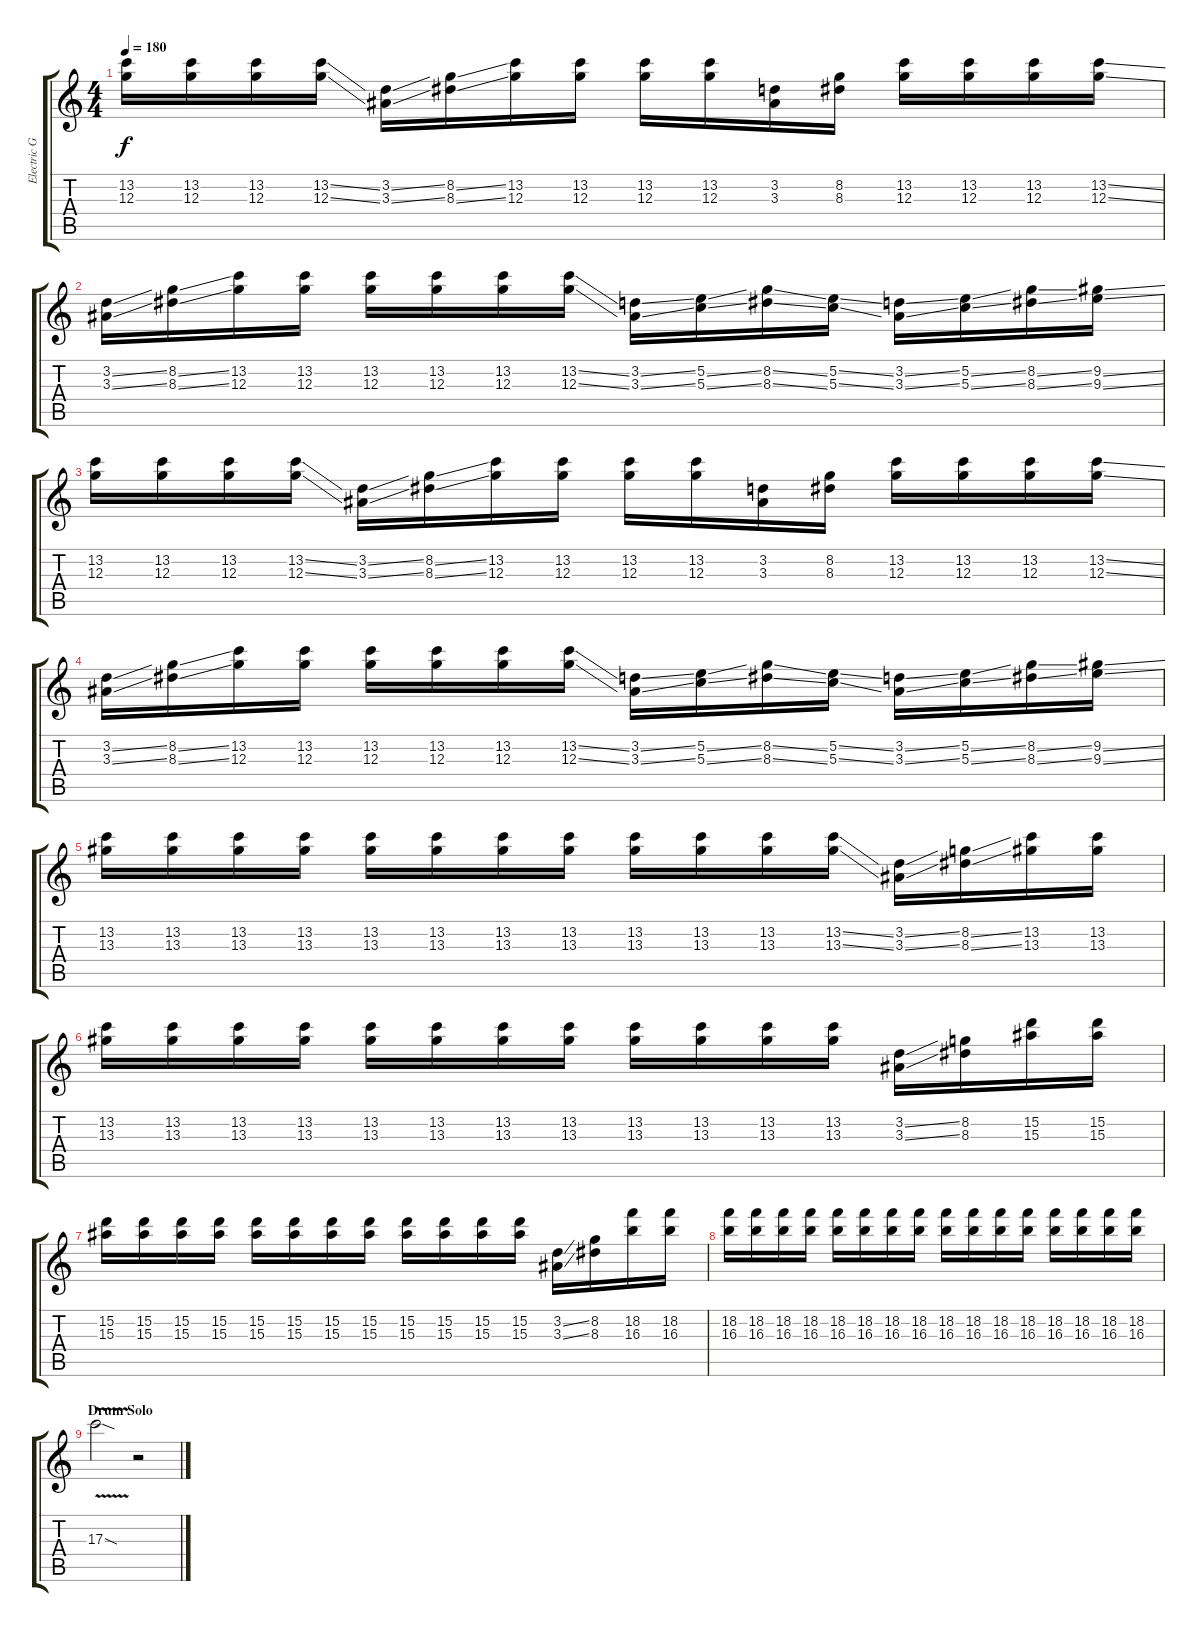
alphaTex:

\track ("Electric Guitar (Mustaine)" "Electric G") {instrument distortionguitar}
\staff {score tabs}
\tuning (E4 B3 G3 D3 A2 E2) {hide}
\ts (4 4)
\tempo 180
\clef g2
\ks c
(13.2 12.3).16{dy f} (13.2 12.3).16 (13.2 12.3).16 (13.2{ss} 12.3{ss}).16 (3.2{ss} 3.3{ss}).16 (8.2{ss} 8.3{ss}).16 (13.2 12.3).16 (13.2 12.3).16 (13.2 12.3).16 (13.2 12.3).16 (3.2 3.3).16 (8.2 8.3).16 (13.2 12.3).16 (13.2 12.3).16 (13.2 12.3).16 (13.2{ss} 12.3{ss}).16 |
(3.2{ss} 3.3{ss}).16 (8.2{ss} 8.3{ss}).16 (13.2 12.3).16 (13.2 12.3).16 (13.2 12.3).16 (13.2 12.3).16 (13.2 12.3).16 (13.2{ss} 12.3{ss}).16 (3.2{ss} 3.3{ss}).16 (5.2{ss} 5.3{ss}).16 (8.2{ss} 8.3{ss}).16 (5.2{ss} 5.3{ss}).16 (3.2{ss} 3.3{ss}).16 (5.2{ss} 5.3{ss}).16 (8.2{ss} 8.3{ss}).16 (9.2{ss} 9.3{ss}).16 |
(13.2 12.3).16 (13.2 12.3).16 (13.2 12.3).16 (13.2{ss} 12.3{ss}).16 (3.2{ss} 3.3{ss}).16 (8.2{ss} 8.3{ss}).16 (13.2 12.3).16 (13.2 12.3).16 (13.2 12.3).16 (13.2 12.3).16 (3.2 3.3).16 (8.2 8.3).16 (13.2 12.3).16 (13.2 12.3).16 (13.2 12.3).16 (13.2{ss} 12.3{ss}).16 |
(3.2{ss} 3.3{ss}).16 (8.2{ss} 8.3{ss}).16 (13.2 12.3).16 (13.2 12.3).16 (13.2 12.3).16 (13.2 12.3).16 (13.2 12.3).16 (13.2{ss} 12.3{ss}).16 (3.2{ss} 3.3{ss}).16 (5.2{ss} 5.3{ss}).16 (8.2{ss} 8.3{ss}).16 (5.2{ss} 5.3{ss}).16 (3.2{ss} 3.3{ss}).16 (5.2{ss} 5.3{ss}).16 (8.2{ss} 8.3{ss}).16 (9.2{ss} 9.3{ss}).16 |
(13.2 13.3).16 (13.2 13.3).16 (13.2 13.3).16 (13.2 13.3).16 (13.2 13.3).16 (13.2 13.3).16 (13.2 13.3).16 (13.2 13.3).16 (13.2 13.3).16 (13.2 13.3).16 (13.2 13.3).16 (13.2{ss} 13.3{ss}).16 (3.2{ss} 3.3{ss}).16 (8.2{ss} 8.3{ss}).16 (13.2 13.3).16 (13.2 13.3).16 |
(13.2 13.3).16 (13.2 13.3).16 (13.2 13.3).16 (13.2 13.3).16 (13.2 13.3).16 (13.2 13.3).16 (13.2 13.3).16 (13.2 13.3).16 (13.2 13.3).16 (13.2 13.3).16 (13.2 13.3).16 (13.2 13.3).16 (3.2{ss} 3.3{ss}).16 (8.2 8.3).16 (15.2 15.3).16 (15.2 15.3).16 |
(15.2 15.3).16 (15.2 15.3).16 (15.2 15.3).16 (15.2 15.3).16 (15.2 15.3).16 (15.2 15.3).16 (15.2 15.3).16 (15.2 15.3).16 (15.2 15.3).16 (15.2 15.3).16 (15.2 15.3).16 (15.2 15.3).16 (3.2{ss} 3.3{ss}).16 (8.2 8.3).16 (18.2 16.3).16 (18.2 16.3).16 |
(18.2 16.3).16 (18.2 16.3).16 (18.2 16.3).16 (18.2 16.3).16 (18.2 16.3).16 (18.2 16.3).16 (18.2 16.3).16 (18.2 16.3).16 (18.2 16.3).16 (18.2 16.3).16 (18.2 16.3).16 (18.2 16.3).16 (18.2 16.3).16 (18.2 16.3).16 (18.2 16.3).16 (18.2 16.3).16 |
\section ("" "Drum Solo")
17.3{v sod}.2 r.2
